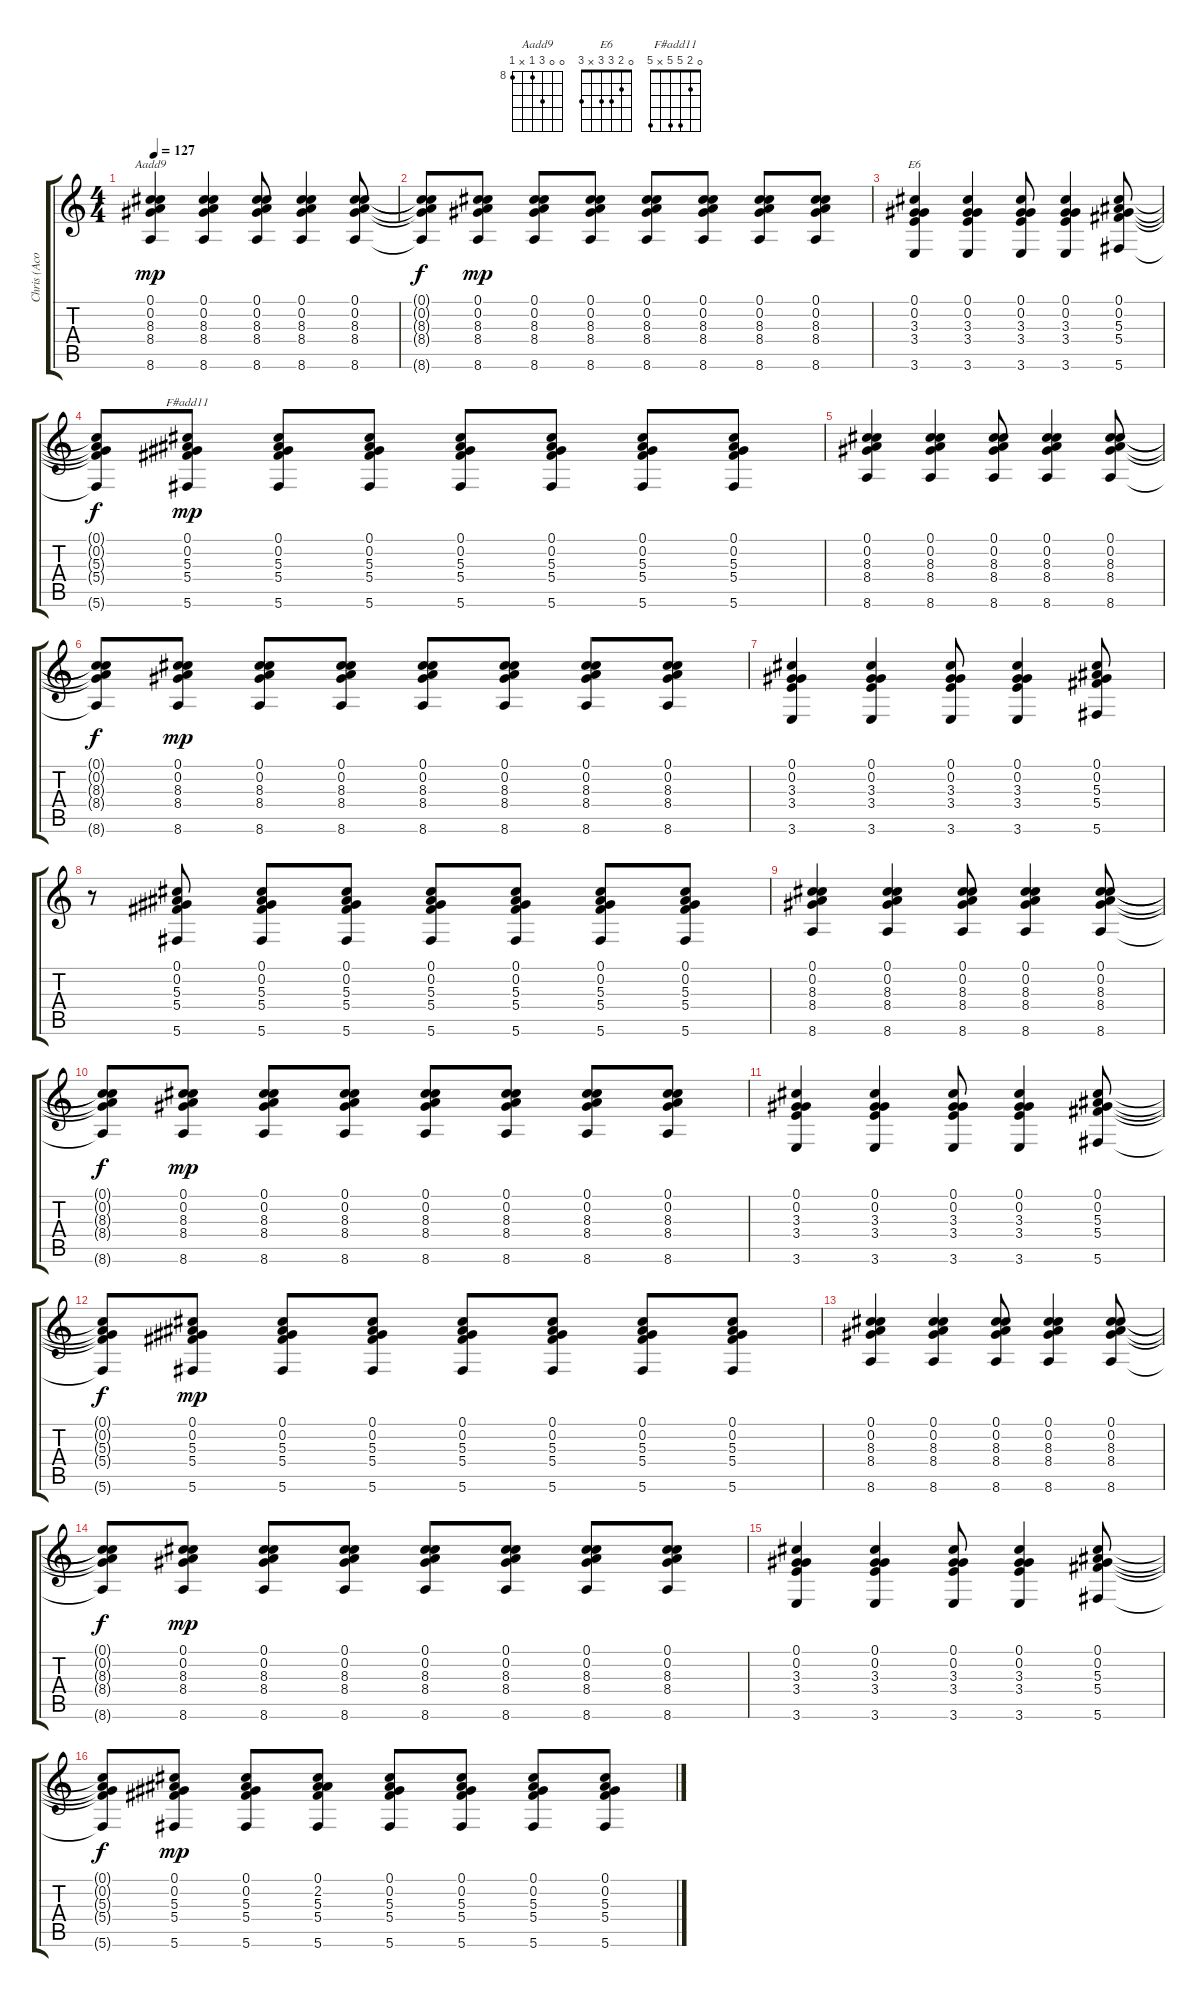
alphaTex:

\track ("Chris (Acoustic 2 Overdub) See Above" "Chris (Aco") {instrument acousticguitarnylon}
\staff {score tabs}
\tuning (Db4 Ab3 F3 Db3 Ab2 Db2) {hide}
\chord ("Aadd9" 0 0 10 8 x 8) {firstfret 8}
\chord ("E6" 0 2 3 3 x 3)
\chord ("F#add11" 0 2 5 5 x 5)
\ts (4 4)
\tempo 127
\clef g2
\ks c
(0.1 0.2 8.3 8.4 8.6).4{ch "Aadd9" dy mp} (0.1 0.2 8.3 8.4 8.6).4 (0.1 0.2 8.3 8.4 8.6).8 (0.1 0.2 8.3 8.4 8.6).4 (0.1 0.2 8.3 8.4 8.6).8 |
(0.1{t} 0.2{t} 8.3{t} 8.4{t} 8.6{t}).8{dy f} (0.1 0.2 8.3 8.4 8.6).8{dy mp} (0.1 0.2 8.3 8.4 8.6).8 (0.1 0.2 8.3 8.4 8.6).8 (0.1 0.2 8.3 8.4 8.6).8 (0.1 0.2 8.3 8.4 8.6).8 (0.1 0.2 8.3 8.4 8.6).8 (0.1 0.2 8.3 8.4 8.6).8 |
(0.1 0.2 3.3 3.4 3.6).4{ch "E6"} (0.1 0.2 3.3 3.4 3.6).4 (0.1 0.2 3.3 3.4 3.6).8 (0.1 0.2 3.3 3.4 3.6).4 (0.1 0.2 5.3 5.4 5.6).8 |
(0.1{t} 0.2{t} 5.3{t} 5.4{t} 5.6{t}).8{dy f} (0.1 0.2 5.3 5.4 5.6).8{ch "F#add11" dy mp} (0.1 0.2 5.3 5.4 5.6).8 (0.1 0.2 5.3 5.4 5.6).8 (0.1 0.2 5.3 5.4 5.6).8 (0.1 0.2 5.3 5.4 5.6).8 (0.1 0.2 5.3 5.4 5.6).8 (0.1 0.2 5.3 5.4 5.6).8 |
(0.1 0.2 8.3 8.4 8.6).4 (0.1 0.2 8.3 8.4 8.6).4 (0.1 0.2 8.3 8.4 8.6).8 (0.1 0.2 8.3 8.4 8.6).4 (0.1 0.2 8.3 8.4 8.6).8 |
(0.1{t} 0.2{t} 8.3{t} 8.4{t} 8.6{t}).8{dy f} (0.1 0.2 8.3 8.4 8.6).8{dy mp} (0.1 0.2 8.3 8.4 8.6).8 (0.1 0.2 8.3 8.4 8.6).8 (0.1 0.2 8.3 8.4 8.6).8 (0.1 0.2 8.3 8.4 8.6).8 (0.1 0.2 8.3 8.4 8.6).8 (0.1 0.2 8.3 8.4 8.6).8 |
(0.1 0.2 3.3 3.4 3.6).4 (0.1 0.2 3.3 3.4 3.6).4 (0.1 0.2 3.3 3.4 3.6).8 (0.1 0.2 3.3 3.4 3.6).4 (0.1 0.2 5.3 5.4 5.6).8 |
r.8 (0.1 0.2 5.3 5.4 5.6).8 (0.1 0.2 5.3 5.4 5.6).8 (0.1 0.2 5.3 5.4 5.6).8 (0.1 0.2 5.3 5.4 5.6).8 (0.1 0.2 5.3 5.4 5.6).8 (0.1 0.2 5.3 5.4 5.6).8 (0.1 0.2 5.3 5.4 5.6).8 |
(0.1 0.2 8.3 8.4 8.6).4 (0.1 0.2 8.3 8.4 8.6).4 (0.1 0.2 8.3 8.4 8.6).8 (0.1 0.2 8.3 8.4 8.6).4 (0.1 0.2 8.3 8.4 8.6).8 |
(0.1{t} 0.2{t} 8.3{t} 8.4{t} 8.6{t}).8{dy f} (0.1 0.2 8.3 8.4 8.6).8{dy mp} (0.1 0.2 8.3 8.4 8.6).8 (0.1 0.2 8.3 8.4 8.6).8 (0.1 0.2 8.3 8.4 8.6).8 (0.1 0.2 8.3 8.4 8.6).8 (0.1 0.2 8.3 8.4 8.6).8 (0.1 0.2 8.3 8.4 8.6).8 |
(0.1 0.2 3.3 3.4 3.6).4 (0.1 0.2 3.3 3.4 3.6).4 (0.1 0.2 3.3 3.4 3.6).8 (0.1 0.2 3.3 3.4 3.6).4 (0.1 0.2 5.3 5.4 5.6).8 |
(0.1{t} 0.2{t} 5.3{t} 5.4{t} 5.6{t}).8{dy f} (0.1 0.2 5.3 5.4 5.6).8{dy mp} (0.1 0.2 5.3 5.4 5.6).8 (0.1 0.2 5.3 5.4 5.6).8 (0.1 0.2 5.3 5.4 5.6).8 (0.1 0.2 5.3 5.4 5.6).8 (0.1 0.2 5.3 5.4 5.6).8 (0.1 0.2 5.3 5.4 5.6).8 |
(0.1 0.2 8.3 8.4 8.6).4 (0.1 0.2 8.3 8.4 8.6).4 (0.1 0.2 8.3 8.4 8.6).8 (0.1 0.2 8.3 8.4 8.6).4 (0.1 0.2 8.3 8.4 8.6).8 |
(0.1{t} 0.2{t} 8.3{t} 8.4{t} 8.6{t}).8{dy f} (0.1 0.2 8.3 8.4 8.6).8{dy mp} (0.1 0.2 8.3 8.4 8.6).8 (0.1 0.2 8.3 8.4 8.6).8 (0.1 0.2 8.3 8.4 8.6).8 (0.1 0.2 8.3 8.4 8.6).8 (0.1 0.2 8.3 8.4 8.6).8 (0.1 0.2 8.3 8.4 8.6).8 |
(0.1 0.2 3.3 3.4 3.6).4 (0.1 0.2 3.3 3.4 3.6).4 (0.1 0.2 3.3 3.4 3.6).8 (0.1 0.2 3.3 3.4 3.6).4 (0.1 0.2 5.3 5.4 5.6).8 |
(0.1{t} 0.2{t} 5.3{t} 5.4{t} 5.6{t}).8{dy f} (0.1 0.2 5.3 5.4 5.6).8{dy mp} (0.1 0.2 5.3 5.4 5.6).8 (0.1 2.2 5.3 5.4 5.6).8 (0.1 0.2 5.3 5.4 5.6).8 (0.1 0.2 5.3 5.4 5.6).8 (0.1 0.2 5.3 5.4 5.6).8 (0.1 0.2 5.3 5.4 5.6).8
